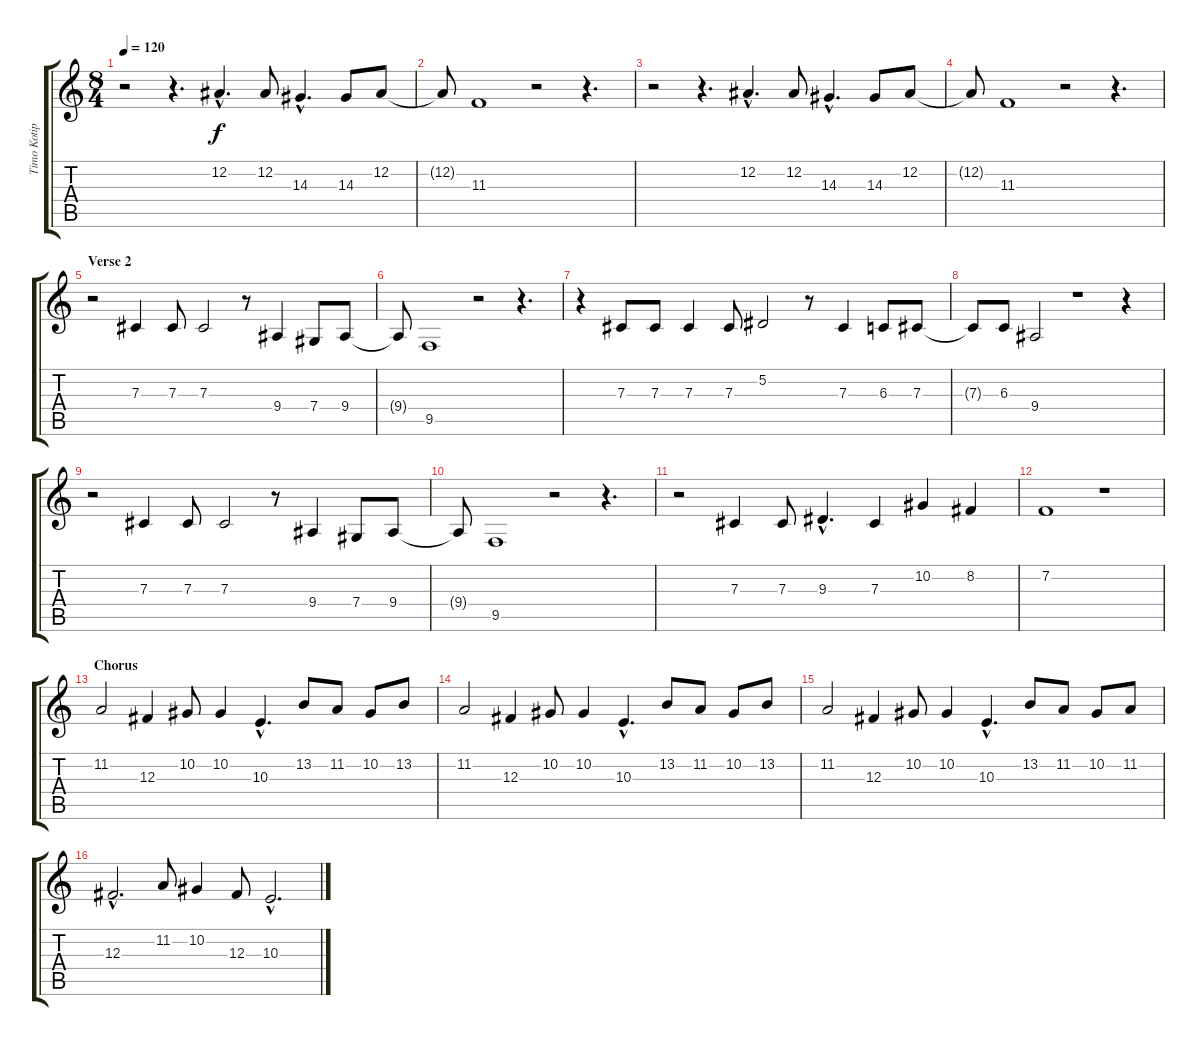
\track ("Timo Kotipelto - Vocals" "Timo Kotip") {instrument lead1square}
\staff {score tabs}
\tuning (Eb4 Bb3 Gb3 Db3 Ab2 Eb2) {hide}
\ts (8 4)
\tempo 120
\clef g2
\ks c
r.2{dy f} r.4{d} 12.2{hac}.4{d} 12.2.8 14.3{hac}.4{d} 14.3.8 12.2.8 |
12.2{t}.8 11.3.1 r.2 r.4{d} |
r.2 r.4{d} 12.2{hac}.4{d} 12.2.8 14.3{hac}.4{d} 14.3.8 12.2.8 |
12.2{t}.8 11.3.1 r.2 r.4{d} |
\section ("" "Verse 2")
r.2 7.3.4 7.3.8 7.3.2 r.8 9.4.4 7.4.8 9.4.8 |
9.4{t}.8 9.5.1 r.2 r.4{d} |
r.4 7.3.8 7.3.8 7.3.4 7.3.8 5.2.2 r.8 7.3.4 6.3.8 7.3.8 |
7.3{t}.8 6.3.8 9.4.2 r.1 r.4 |
r.2 7.3.4 7.3.8 7.3.2 r.8 9.4.4 7.4.8 9.4.8 |
9.4{t}.8 9.5.1 r.2 r.4{d} |
r.2 7.3.4 7.3.8 9.3{hac}.4{d} 7.3.4 10.2.4 8.2.4 |
7.2.1 r.1 |
\section ("" "Chorus")
11.2.2 12.3.4 10.2.8 10.2.4 10.3{hac}.4{d} 13.2.8 11.2.8 10.2.8 13.2.8 |
11.2.2 12.3.4 10.2.8 10.2.4 10.3{hac}.4{d} 13.2.8 11.2.8 10.2.8 13.2.8 |
11.2.2 12.3.4 10.2.8 10.2.4 10.3{hac}.4{d} 13.2.8 11.2.8 10.2.8 11.2.8 |
12.3{hac}.2{d} 11.2.8 10.2.4 12.3.8 10.3{hac}.2{d}
